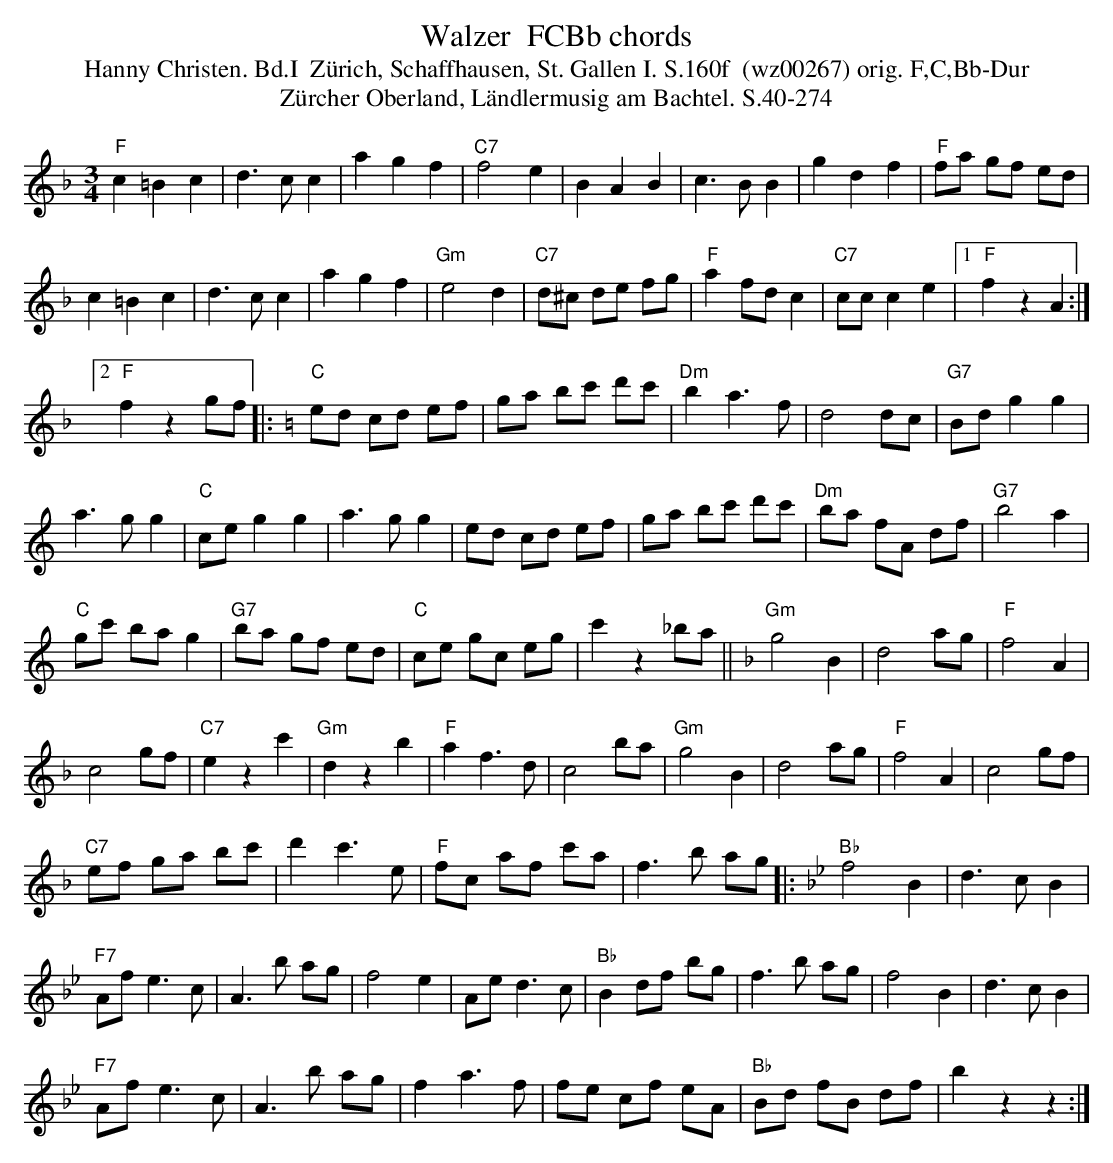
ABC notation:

X:1
T: Walzer  FCBb chords
T:Hanny Christen. Bd.I  Z\"urich, Schaffhausen, St. Gallen I. S.160f  (wz00267) orig. F,C,Bb-Dur
T: Z\"urcher Oberland, L\"andlermusig am Bachtel. S.40-274
M:3/4
L:1/8
K:F %%MIDI gchordon
"F"c2=B2c2 | d3cc2 | a2g2f2 | "C7"f4e2 | B2A2B2 | c3BB2 | g2d2f2 | "F"fa gf ed |
c2=B2c2 | d3cc2 | a2g2f2 | "Gm"e4d2 | "C7"d^c de fg | "F"a2fdc2 | "C7"ccc2e2 |1 "F"f2z2A2 :|2
"F"f2z2gf |: [K:C] "C"ed cd ef | ga bc' d'c' | "Dm"b2a3f | d4dc | "G7"Bdg2g2 |
a3g g2 | "C"ceg2g2 | a3gg2 | ed cd ef | ga bc' d'c' | "Dm"ba fA df | "G7"b4a2 |
"C"gc' bag2 | "G7"ba gf ed | "C"ce gc eg | c'2z2_ba || [K:F] "Gm"g4B2 | d4ag | "F"f4A2 |
c4gf | "C7"e2z2c'2 | "Gm"d2z2b2 | "F"a2f3d | c4ba | "Gm"g4B2 | d4ag | "F"f4A2 | c4gf |
"C7"ef ga bc' | d'2c'3e | "F"fc af c'a | f3b ag |: [K:Bb] "Bb"f4B2 | d3cB2 |
"F7"Af e3c | A3b ag | f4e2 | Aed3c | "Bb"B2df bg | f3b ag | f4B2 | d3cB2 |
"F7"Afe3c | A3b ag | f2a3f | fe cf eA | "Bb"Bd fB df | b2z2z2 :|
